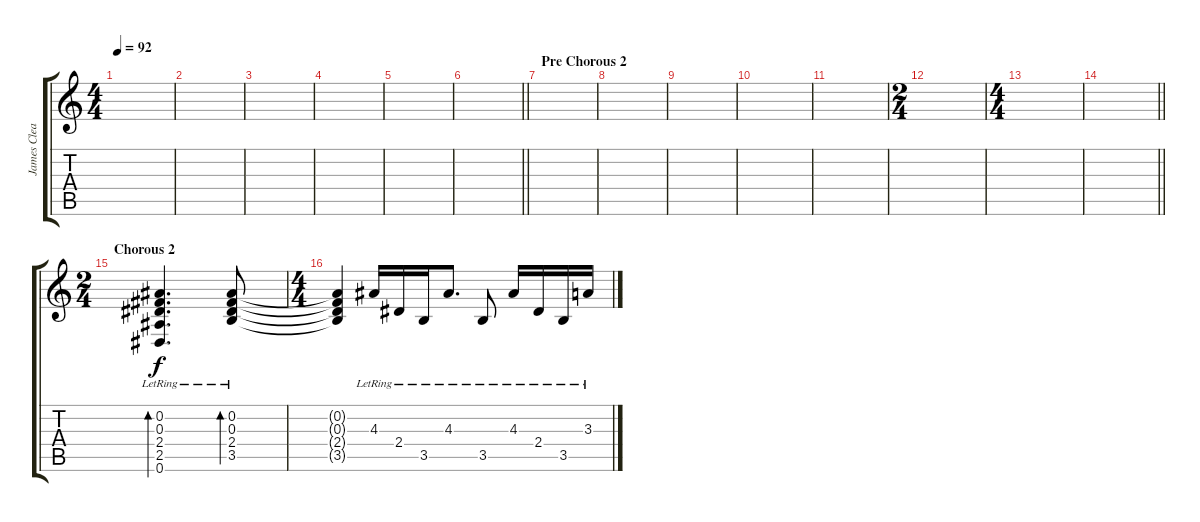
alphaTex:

\track ("James Clean" "James Clea") {instrument electricguitarclean}
\staff {score tabs}
\tuning (Eb4 Bb3 Gb3 Db3 Ab2 Eb2) {hide}
\ts (4 4)
\tempo 92
\clef g2
\ks c
|
|
|
|
|
\barLineRight lightlight
|
\section ("" "Pre Chorous 2")
|
|
|
|
|
\ts (2 4)
|
\ts (4 4)
|
\barLineRight lightlight
|
\ts (2 4)
\section ("" "Chorous 2")
(0.2{lr} 0.3{lr} 2.4{lr} 2.5{lr} 0.6{lr}).4{d bd 240} (0.2{lr} 0.3{lr} 2.4{lr} 3.5{lr}).8{bd 240} |
\ts (4 4)
(0.2{t} 0.3{t} 2.4{t} 3.5{t}).4 4.3{lr}.16 2.4{lr}.16 3.5{lr}.16 4.3{lr}.8{d} 3.5{lr}.8 4.3{lr}.16 2.4{lr}.16 3.5{lr}.16 3.3{lr}.16
